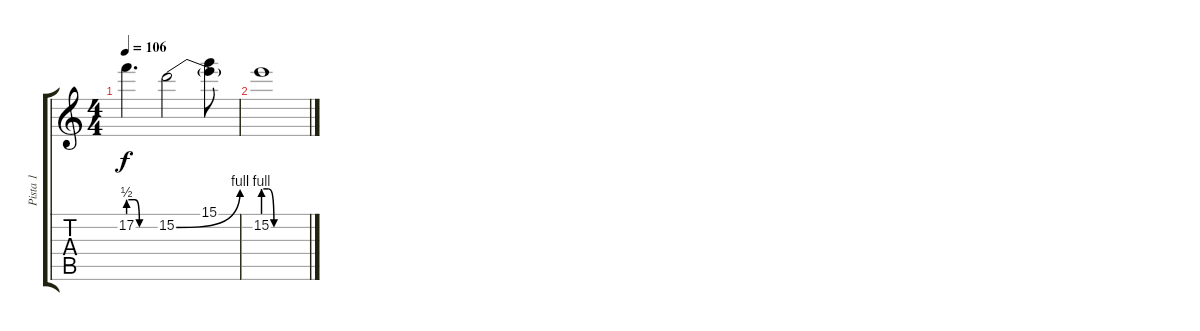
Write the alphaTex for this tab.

\track ("Pista 1" "Pista 1") {instrument overdrivenguitar}
\staff {score tabs}
\tuning (E4 B3 G3 D3 A2 E2) {hide}
\ts (4 4)
\tempo 106
\clef g2
\ks c
17.2{be (custom 0 2 15 2 25 0 60 0)}.4{d dy f} 15.2{be (bend 0 0 60 4)}.2 (15.1 15.2{t}).8 |
15.2{be (custom 0 4 7 4 15 0 60 0)}.1
